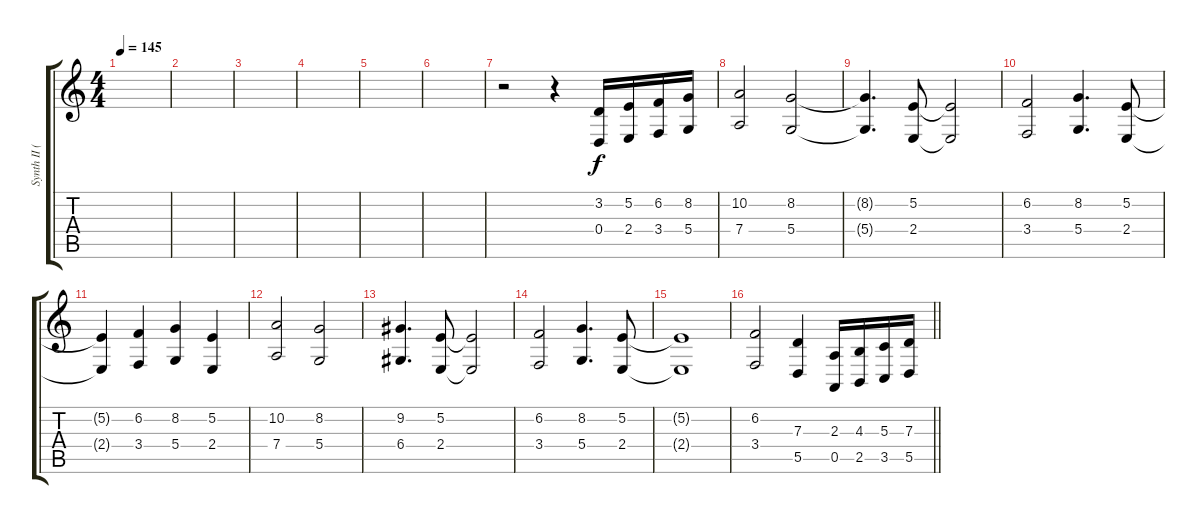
\track ("Synth II (Kotobuki Tsumugi)" "Synth II (") {instrument stringensemble1}
\staff {score tabs}
\tuning (E4 B3 G3 D3 A2 E2) {hide}
\ts (4 4)
\tempo 145
\clef g2
\ks c
|
|
|
|
|
|
r.2 r.4 (3.2 0.4).16 (5.2 2.4).16 (6.2 3.4).16 (8.2 5.4).16 |
(10.2 7.4).2 (8.2 5.4).2 |
(8.2{t} 5.4{t}).4{d} (5.2 2.4).8 (5.2{t} 2.4{t}).2 |
(6.2 3.4).2 (8.2 5.4).4{d} (5.2 2.4).8 |
(5.2{t} 2.4{t}).4 (6.2 3.4).4 (8.2 5.4).4 (5.2 2.4).4 |
(10.2 7.4).2 (8.2 5.4).2 |
(9.2 6.4).4{d} (5.2 2.4).8 (5.2{t} 2.4{t}).2 |
(6.2 3.4).2 (8.2 5.4).4{d} (5.2 2.4).8 |
(5.2{t} 2.4{t}).1 |
\barLineRight lightlight
(6.2 3.4).2 (7.3 5.5).4 (2.3 0.5).16 (4.3 2.5).16 (5.3 3.5).16 (7.3 5.5).16
